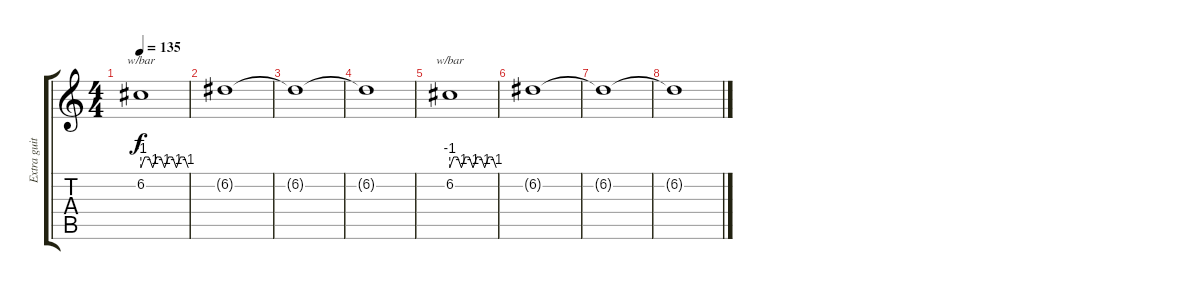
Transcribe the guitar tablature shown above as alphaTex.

\track ("Extra guitar\\effects" "Extra guit") {instrument distortionguitar}
\staff {score tabs}
\tuning (D4 A3 F3 C3 G2 C2) {hide}
\ts (4 4)
\tempo 135
\clef g2
\ks c
6.2.1{tbe (custom default 0 -4 5 0 10 0 15 -4 20 0 25 0 30 -4 35 0 40 0 45 -4 50 0 55 0 60 -4) dy f} |
6.2{t}.1 |
6.2{t}.1 |
6.2{t}.1 |
6.2.1{tbe (custom default 0 -4 5 0 10 0 15 -4 20 0 25 0 30 -4 35 0 40 0 45 -4 50 0 55 0 60 -4)} |
6.2{t}.1 |
6.2{t}.1 |
6.2{t}.1
